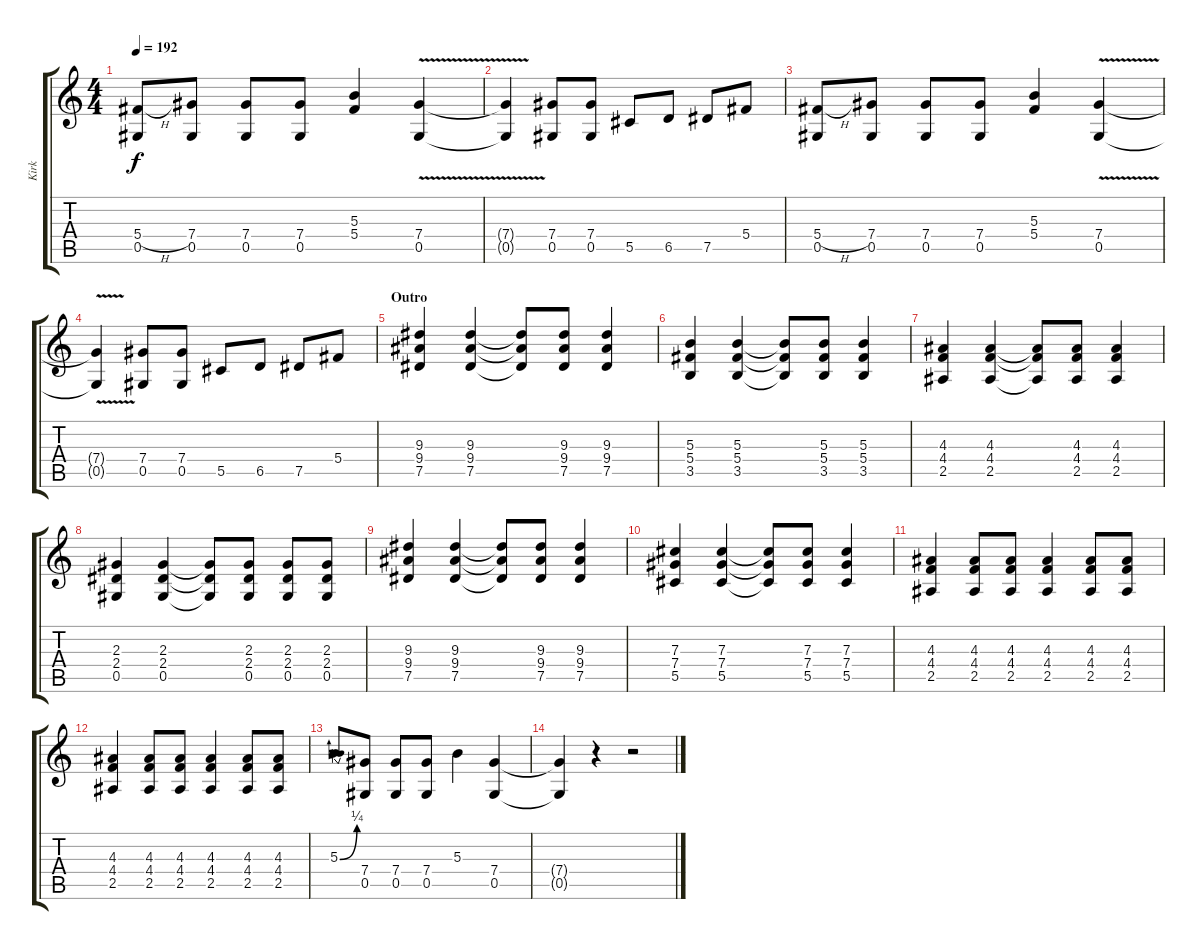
\track ("Kirk" "Kirk") {instrument distortionguitar}
\staff {score tabs}
\tuning (Eb4 Bb3 Gb3 Db3 Ab2 Eb2) {hide}
\ts (4 4)
\tempo 192
\clef g2
\ks c
(5.4{h} 0.5).8{dy f} (7.4 0.5).8 (7.4 0.5).8 (7.4 0.5).8 (5.3 5.4).4 (7.4{v} 0.5{v}).4 |
(7.4{t} 0.5{t}).4 (7.4 0.5).8 (7.4 0.5).8 5.5.8 6.5.8 7.5.8 5.4.8 |
(5.4{h} 0.5).8 (7.4 0.5).8 (7.4 0.5).8 (7.4 0.5).8 (5.3 5.4).4 (7.4{v} 0.5{v}).4 |
(7.4{t} 0.5{t}).4 (7.4 0.5).8 (7.4 0.5).8 5.5.8 6.5.8 7.5.8 5.4.8 |
\section ("" "Outro")
(9.3 9.4 7.5).4 (9.3 9.4 7.5).4 (9.3{t} 9.4{t} 7.5{t}).8 (9.3 9.4 7.5).8 (9.3 9.4 7.5).4 |
(5.3 5.4 3.5).4 (5.3 5.4 3.5).4 (5.3{t} 5.4{t} 3.5{t}).8 (5.3 5.4 3.5).8 (5.3 5.4 3.5).4 |
(4.3 4.4 2.5).4 (4.3 4.4 2.5).4 (4.3{t} 4.4{t} 2.5{t}).8 (4.3 4.4 2.5).8 (4.3 4.4 2.5).4 |
(2.3 2.4 0.5).4 (2.3 2.4 0.5).4 (2.3{t} 2.4{t} 0.5{t}).8 (2.3 2.4 0.5).8 (2.3 2.4 0.5).8 (2.3 2.4 0.5).8 |
(9.3 9.4 7.5).4 (9.3 9.4 7.5).4 (9.3{t} 9.4{t} 7.5{t}).8 (9.3 9.4 7.5).8 (9.3 9.4 7.5).4 |
(7.3 7.4 5.5).4 (7.3 7.4 5.5).4 (7.3{t} 7.4{t} 5.5{t}).8 (7.3 7.4 5.5).8 (7.3 7.4 5.5).4 |
(4.3 4.4 2.5).4 (4.3 4.4 2.5).8 (4.3 4.4 2.5).8 (4.3 4.4 2.5).4 (4.3 4.4 2.5).8 (4.3 4.4 2.5).8 |
(4.3 4.4 2.5).4 (4.3 4.4 2.5).8 (4.3 4.4 2.5).8 (4.3 4.4 2.5).4 (4.3 4.4 2.5).8 (4.3 4.4 2.5).8 |
5.3{be (bend 0 0 60 1)}.8 (7.4 0.5).8 (7.4 0.5).8 (7.4 0.5).8 5.3.4 (7.4 0.5).4 |
(7.4{t} 0.5{t}).4 r.4 r.2
